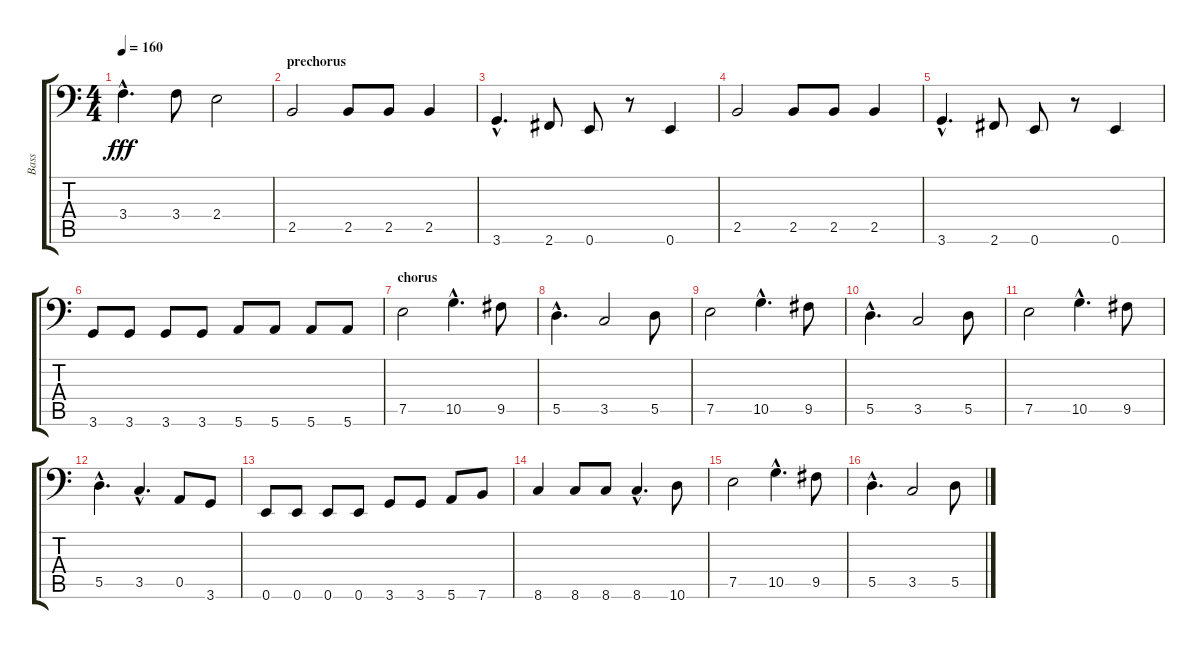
\track ("Bass" "Bass") {instrument electricbassfinger}
\staff {score tabs}
\tuning (E3 B2 G2 D2 A1 E1) {hide}
\ts (4 4)
\tempo 160
\clef f4
\ks c
3.4{hac}.4{d dy fff} 3.4.8 2.4.2 |
\section ("" "prechorus")
2.5.2 2.5.8 2.5.8 2.5.4 |
3.6{hac}.4{d} 2.6.8 0.6.8 r.8 0.6.4 |
2.5.2 2.5.8 2.5.8 2.5.4 |
3.6{hac}.4{d} 2.6.8 0.6.8 r.8 0.6.4 |
3.6.8 3.6.8 3.6.8 3.6.8 5.6.8 5.6.8 5.6.8 5.6.8 |
\section ("" "chorus")
7.5.2 10.5{hac}.4{d} 9.5.8 |
5.5{hac}.4{d} 3.5.2 5.5.8 |
7.5.2 10.5{hac}.4{d} 9.5.8 |
5.5{hac}.4{d} 3.5.2 5.5.8 |
7.5.2 10.5{hac}.4{d} 9.5.8 |
5.5{hac}.4{d} 3.5{hac}.4{d} 0.5.8 3.6.8 |
0.6.8 0.6.8 0.6.8 0.6.8 3.6.8 3.6.8 5.6.8 7.6.8 |
8.6.4 8.6.8 8.6.8 8.6{hac}.4{d} 10.6.8 |
7.5.2 10.5{hac}.4{d} 9.5.8 |
5.5{hac}.4{d} 3.5.2 5.5.8
